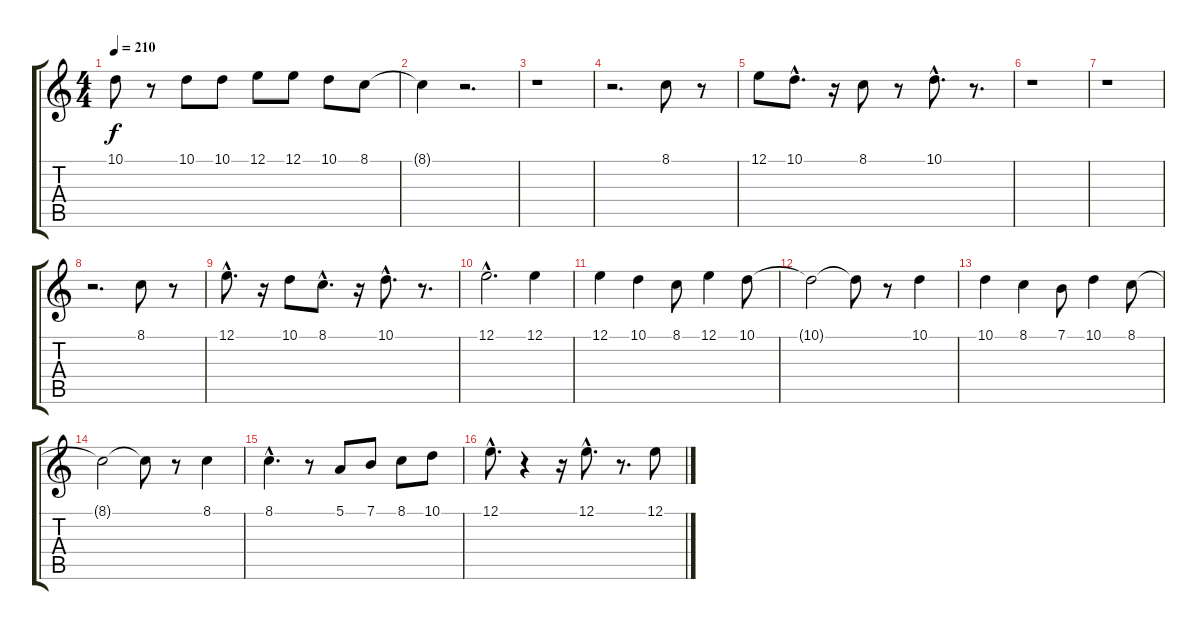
\track "" {instrument trumpet}
\staff {score tabs}
\tuning (E4 B3 G3 D3 A2 E2) {hide}
\ts (4 4)
\tempo 210
\clef g2
\ks c
10.1{t}.8{dy f} r.8 10.1.8 10.1.8 12.1.8 12.1.8 10.1.8 8.1.8 |
8.1{t}.4 r.2{d} |
r.1 |
r.2{d} 8.1.8 r.8 |
12.1.8 10.1{hac}.8{d} r.16 8.1.8 r.8 10.1{hac}.8{d} r.8{d} |
r.1 |
r.1 |
r.2{d} 8.1.8 r.8 |
12.1{hac}.8{d} r.16 10.1.8 8.1{hac}.8{d} r.16 10.1{hac}.8{d} r.8{d} |
12.1{hac}.2{d} 12.1.4 |
12.1.4 10.1.4 8.1.8 12.1.4 10.1.8 |
10.1{t}.2 10.1{t}.8 r.8 10.1.4 |
10.1.4 8.1.4 7.1.8 10.1.4 8.1.8 |
8.1{t}.2 8.1{t}.8 r.8 8.1.4 |
8.1{hac}.4{d} r.8 5.1.8 7.1.8 8.1.8 10.1.8 |
12.1{hac}.8{d} r.4 r.16 12.1{hac}.8{d} r.8{d} 12.1.8
